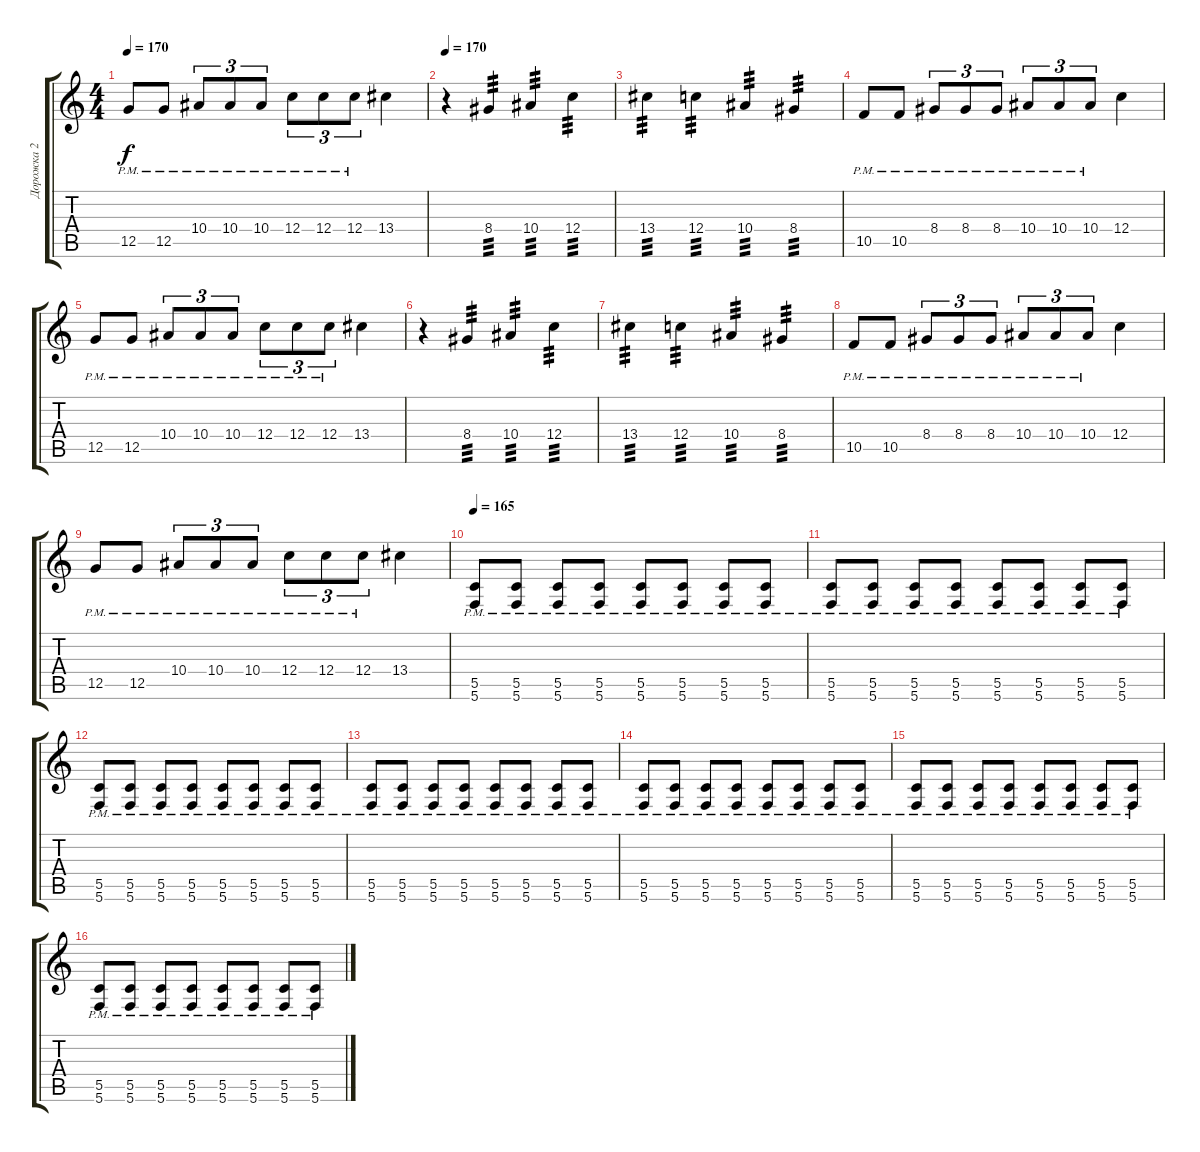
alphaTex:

\track ("Дорожка 2" "Дорожка 2") {instrument overdrivenguitar}
\staff {score tabs}
\tuning (D4 A3 F3 C3 G2 C2) {hide}
\ts (4 4)
\tempo 170
\clef g2
\ks c
12.5{pm}.8{dy f} 12.5{pm}.8 10.4{pm}.8{tu (3 2)} 10.4{pm}.8{tu (3 2)} 10.4{pm}.8{tu (3 2)} 12.4{pm}.8{tu (3 2)} 12.4{pm}.8{tu (3 2)} 12.4{pm}.8{tu (3 2)} 13.4.4 |
\tempo 170
r.4 8.4.4{tp 3} 10.4.4{tp 3} 12.4.4{tp 3} |
13.4.4{tp 3} 12.4.4{tp 3} 10.4.4{tp 3} 8.4.4{tp 3} |
10.5{pm}.8 10.5{pm}.8 8.4{pm}.8{tu (3 2)} 8.4{pm}.8{tu (3 2)} 8.4{pm}.8{tu (3 2)} 10.4{pm}.8{tu (3 2)} 10.4{pm}.8{tu (3 2)} 10.4{pm}.8{tu (3 2)} 12.4.4 |
12.5{pm}.8 12.5{pm}.8 10.4{pm}.8{tu (3 2)} 10.4{pm}.8{tu (3 2)} 10.4{pm}.8{tu (3 2)} 12.4{pm}.8{tu (3 2)} 12.4{pm}.8{tu (3 2)} 12.4{pm}.8{tu (3 2)} 13.4.4 |
r.4 8.4.4{tp 3} 10.4.4{tp 3} 12.4.4{tp 3} |
13.4.4{tp 3} 12.4.4{tp 3} 10.4.4{tp 3} 8.4.4{tp 3} |
10.5{pm}.8 10.5{pm}.8 8.4{pm}.8{tu (3 2)} 8.4{pm}.8{tu (3 2)} 8.4{pm}.8{tu (3 2)} 10.4{pm}.8{tu (3 2)} 10.4{pm}.8{tu (3 2)} 10.4{pm}.8{tu (3 2)} 12.4.4 |
12.5{pm}.8 12.5{pm}.8 10.4{pm}.8{tu (3 2)} 10.4{pm}.8{tu (3 2)} 10.4{pm}.8{tu (3 2)} 12.4{pm}.8{tu (3 2)} 12.4{pm}.8{tu (3 2)} 12.4{pm}.8{tu (3 2)} 13.4.4 |
\tempo 165
(5.5{pm} 5.6{pm}).8 (5.5{pm} 5.6{pm}).8 (5.5{pm} 5.6{pm}).8 (5.5{pm} 5.6{pm}).8 (5.5{pm} 5.6{pm}).8 (5.5{pm} 5.6{pm}).8 (5.5{pm} 5.6{pm}).8 (5.5{pm} 5.6{pm}).8 |
(5.5{pm} 5.6{pm}).8 (5.5{pm} 5.6{pm}).8 (5.5{pm} 5.6{pm}).8 (5.5{pm} 5.6{pm}).8 (5.5{pm} 5.6{pm}).8 (5.5{pm} 5.6{pm}).8 (5.5{pm} 5.6{pm}).8 (5.5{pm} 5.6{pm}).8 |
(5.5{pm} 5.6{pm}).8 (5.5{pm} 5.6{pm}).8 (5.5{pm} 5.6{pm}).8 (5.5{pm} 5.6{pm}).8 (5.5{pm} 5.6{pm}).8 (5.5{pm} 5.6{pm}).8 (5.5{pm} 5.6{pm}).8 (5.5{pm} 5.6{pm}).8 |
(5.5{pm} 5.6{pm}).8 (5.5{pm} 5.6{pm}).8 (5.5{pm} 5.6{pm}).8 (5.5{pm} 5.6{pm}).8 (5.5{pm} 5.6{pm}).8 (5.5{pm} 5.6{pm}).8 (5.5{pm} 5.6{pm}).8 (5.5{pm} 5.6{pm}).8 |
(5.5{pm} 5.6{pm}).8 (5.5{pm} 5.6{pm}).8 (5.5{pm} 5.6{pm}).8 (5.5{pm} 5.6{pm}).8 (5.5{pm} 5.6{pm}).8 (5.5{pm} 5.6{pm}).8 (5.5{pm} 5.6{pm}).8 (5.5{pm} 5.6{pm}).8 |
(5.5{pm} 5.6{pm}).8 (5.5{pm} 5.6{pm}).8 (5.5{pm} 5.6{pm}).8 (5.5{pm} 5.6{pm}).8 (5.5{pm} 5.6{pm}).8 (5.5{pm} 5.6{pm}).8 (5.5{pm} 5.6{pm}).8 (5.5{pm} 5.6{pm}).8 |
(5.5{pm} 5.6{pm}).8 (5.5{pm} 5.6{pm}).8 (5.5{pm} 5.6{pm}).8 (5.5{pm} 5.6{pm}).8 (5.5{pm} 5.6{pm}).8 (5.5{pm} 5.6{pm}).8 (5.5{pm} 5.6{pm}).8 (5.5{pm} 5.6{pm}).8
